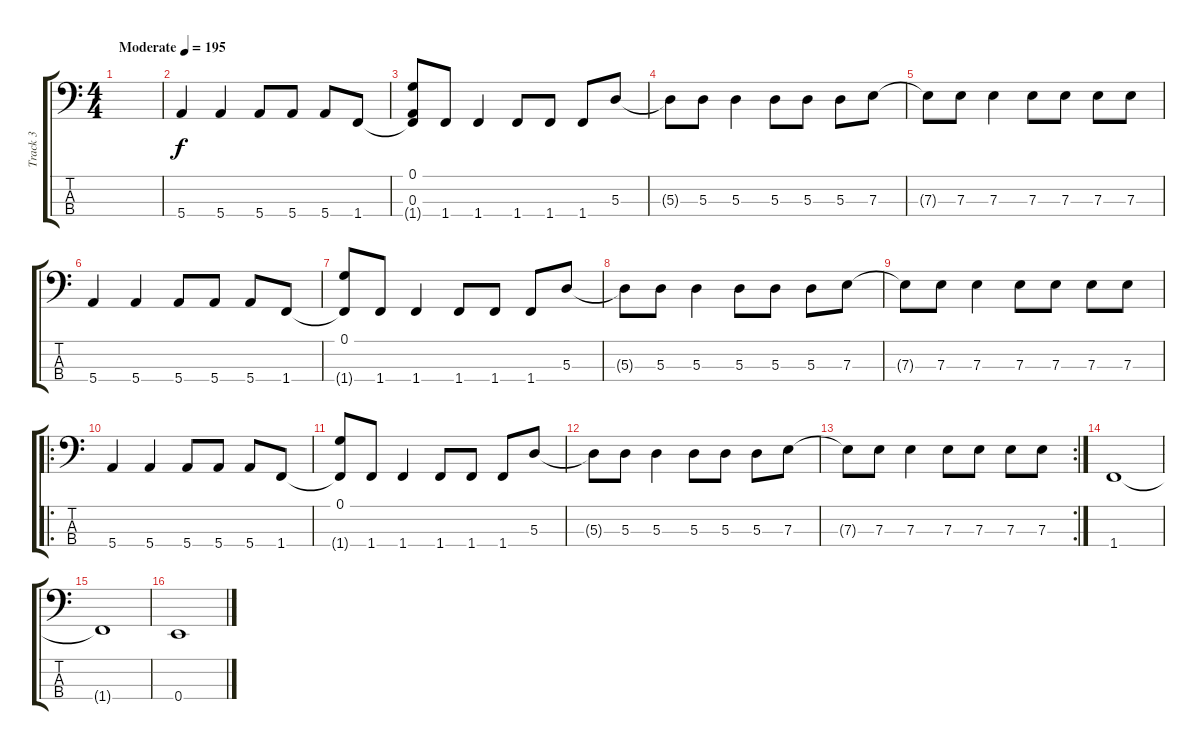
\track ("Track 3" "Track 3") {instrument electricbassfinger}
\staff {score tabs}
\tuning (G2 D2 A1 E1) {hide}
\ts (4 4)
\tempo (195 "Moderate")
\clef f4
\ks c
|
5.4.4 5.4.4 5.4.8 5.4.8 5.4.8 1.4.8 |
(0.1 0.3 1.4{t}).8 1.4.8 1.4.4 1.4.8 1.4.8 1.4.8 5.3.8 |
5.3{t}.8 5.3.8 5.3.4 5.3.8 5.3.8 5.3.8 7.3.8 |
7.3{t}.8 7.3.8 7.3.4 7.3.8 7.3.8 7.3.8 7.3.8 |
5.4.4 5.4.4 5.4.8 5.4.8 5.4.8 1.4.8 |
(0.1 1.4{t}).8 1.4.8 1.4.4 1.4.8 1.4.8 1.4.8 5.3.8 |
5.3{t}.8 5.3.8 5.3.4 5.3.8 5.3.8 5.3.8 7.3.8 |
7.3{t}.8 7.3.8 7.3.4 7.3.8 7.3.8 7.3.8 7.3.8 |
\ro
5.4.4 5.4.4 5.4.8 5.4.8 5.4.8 1.4.8 |
(0.1 1.4{t}).8 1.4.8 1.4.4 1.4.8 1.4.8 1.4.8 5.3.8 |
5.3{t}.8 5.3.8 5.3.4 5.3.8 5.3.8 5.3.8 7.3.8 |
\rc 2
7.3{t}.8 7.3.8 7.3.4 7.3.8 7.3.8 7.3.8 7.3.8 |
1.4.1 |
1.4{t}.1 |
0.4.1
